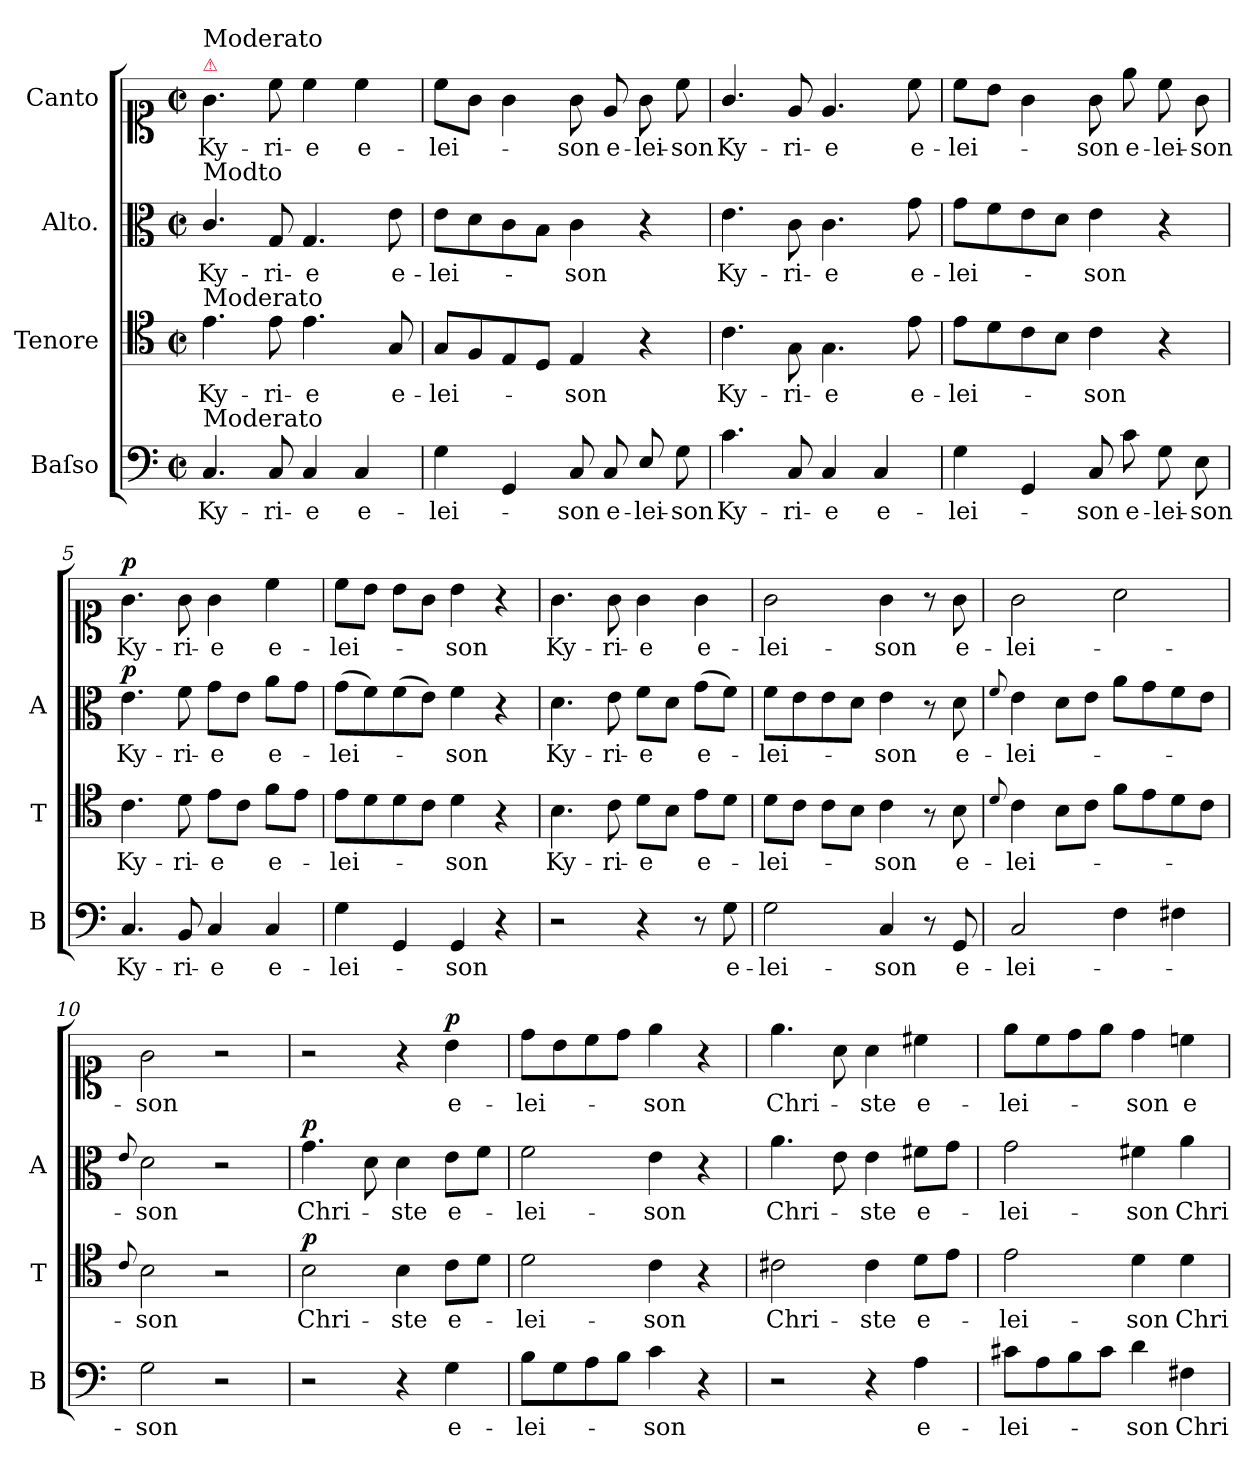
**kern	**text	**dynam	**kern	**text	**dynam	**kern	**text	**dynam	**kern	**text	**dynam
*part4	*part4	*part4	*part3	*part3	*part3	*part2	*part2	*part2	*part1	*part1	*part1
*staff4	*staff4	*staff4	*staff3	*staff3	*staff3	*staff2	*staff2	*staff2	*staff1	*staff1	*staff1
*I"Baſso	*	*	*I"Tenore	*	*	*I"Alto.	*	*	*I"Canto	*	*
*I'B	*	*	*I'T	*	*	*I'A	*	*	*	*	*
*clefF4	*	*	*clefC4	*	*	*clefC3	*	*	*clefC1	*	*
*k[]	*	*	*k[]	*	*	*k[]	*	*	*k[]	*	*
*M2/2	*	*	*M2/2	*	*	*M2/2	*	*	*M2/2	*	*
*met(c|)	*	*	*met(c|)	*	*	*met(c|)	*	*	*met(c|)	*	*
=1	=1	=1	=1	=1	=1	=1	=1	=1	=1	=1	=1
!	!	!	!	!	!	!	!	!	!LO:TX:a:color=crimson:t=⚠	!	!
!	!	!	!	!	!	!	!	!	!LO:TX:a:t=Moderato	!	!
!	!	!	!	!	!	!LO:TX:a:t=Modto	!	!	!	!	!
!	!	!	!LO:TX:a:t=Moderato	!	!	!	!	!	!	!	!
!LO:TX:a:t=Moderato	!	!	!	!	!	!	!	!	!	!	!
4.C/	Ky-	.	4.e\	Ky-	.	4.c/	Ky-	.	4.g\	Ky-	.
8C/	-ri-	.	8e\	-ri-	.	8G/	-ri-	.	8cc\	-ri-	.
4C/	-e	.	4.e\	-e	.	4.G/	-e	.	4cc\	-e	.
4C/	e-	.	.	.	.	.	.	.	4cc\	e-	.
.	.	.	8G/	e-	.	8e\	e-	.	.	.	.
=2	=2	=2	=2	=2	=2	=2	=2	=2	=2	=2	=2
4G\	-lei-	.	8G/L	-lei-	.	8e\L	-lei-	.	8cc\L	-lei-	.
.	.	.	8F/	.	.	8d\	.	.	8g\J	.	.
4GG/	.	.	8E/	.	.	8c\	.	.	4g\	.	.
.	.	.	8D/J	.	.	8B\J	.	.	.	.	.
8C/	-son	.	4E/	-son	.	4c\	-son	.	8g\	-son	.
8C/	e-	.	.	.	.	.	.	.	8e/	e-	.
8E/	-lei-	.	4r	.	.	4r	.	.	8g\	-lei-	.
8G\	-son	.	.	.	.	.	.	.	8cc\	-son	.
=3	=3	=3	=3	=3	=3	=3	=3	=3	=3	=3	=3
4.c\	Ky-	.	4.c\	Ky-	.	4.e\	Ky-	.	4.g/	Ky-	.
8C/	-ri-	.	8G\	-ri-	.	8c\	-ri-	.	8e/	-ri-	.
4C/	-e	.	4.G\	-e	.	4.c\	-e	.	4.e/	-e	.
4C/	e-	.	.	.	.	.	.	.	.	.	.
.	.	.	8e\	e-	.	8g\	e-	.	8cc\	e-	.
=4	=4	=4	=4	=4	=4	=4	=4	=4	=4	=4	=4
4G\	-lei-	.	8e\L	-lei-	.	8g\L	-lei-	.	8cc\L	-lei-	.
.	.	.	8d\	.	.	8f\	.	.	8b\J	.	.
4GG/	.	.	8c\	.	.	8e\	.	.	4g\	.	.
.	.	.	8B\J	.	.	8d\J	.	.	.	.	.
8C/	-son	.	4c\	-son	.	4e\	-son	.	8g\	-son	.
8c\	e-	.	.	.	.	.	.	.	8ee\	e-	.
8G\	-lei-	.	4r	.	.	4r	.	.	8cc\	-lei-	.
8E\	-son	.	.	.	.	.	.	.	8g\	-son	.
=5	=5	=5	=5	=5	=5	=5	=5	=5	=5	=5	=5
!	!	!LO:DY:a	!	!	!LO:DY:a	!	!	!LO:DY:a	!	!	!LO:DY:a
4.C/	Ky-	pia	4.c\	Ky-	pia	4.e\	Ky-	p	4.g\	Ky-	p
8BB/	-ri-	.	8d\	-ri-	.	8f\	-ri-	.	8g\	-ri-	.
4C/	-e	.	8e\L	-e	.	8g\L	-e	.	4g\	-e	.
.	.	.	8c\J	.	.	8e\J	.	.	.	.	.
4C/	e-	.	8f\L	e-	.	8a\L	e-	.	4cc\	e-	.
.	.	.	8e\J	.	.	8g\J	.	.	.	.	.
=6	=6	=6	=6	=6	=6	=6	=6	=6	=6	=6	=6
4G\	-lei-	.	8e\L	-lei-	.	(8g\L	-lei-	.	8cc\L	-lei-	.
.	.	.	8d\	.	.	8f\)	.	.	8b\J	.	.
4GG/	.	.	8d\	.	.	(8f\	.	.	8b\L	.	.
.	.	.	8c\J	.	.	8e\J)	.	.	8g\J	.	.
4GG/	-son	.	4d\	-son	.	4f\	-son	.	4b\	-son	.
4r	.	.	4r	.	.	4r	.	.	4r	.	.
=7	=7	=7	=7	=7	=7	=7	=7	=7	=7	=7	=7
2r	.	.	4.B\	Ky-	.	4.d\	Ky-	.	4.g\	Ky-	.
.	.	.	8c\	-ri-	.	8e\	-ri-	.	8g\	-ri-	.
4r	.	.	8d\L	-e	.	8f\L	-e	.	4g\	-e	.
.	.	.	8B\J	.	.	8d\J	.	.	.	.	.
8r	.	.	8e\L	e-	.	(8g\L	e-	.	4g\	e-	.
8G\	e-	.	8d\J	.	.	8f\J)	.	.	.	.	.
=8	=8	=8	=8	=8	=8	=8	=8	=8	=8	=8	=8
2G\	-lei-	.	8d\L	-lei-	.	8f\L	-lei-	.	2g\	-lei-	.
.	.	.	8c\J	.	.	8e\	.	.	.	.	.
.	.	.	8c\L	.	.	8e\	.	.	.	.	.
.	.	.	8B\J	.	.	8d\J	.	.	.	.	.
4C/	-son	.	4c\	-son	.	4e\	-son	.	4g\	-son	.
8r	.	.	8r	.	.	8r	.	.	8r	.	.
!	!	!LO:DY:a	!	!	!LO:DY:a	!	!	!LO:DY:a	!	!	!LO:DY:a
8GG/	e-	for	8B\	e-	for	8d\	e-	fo	8g\	e-	fo
=9	=9	=9	=9	=9	=9	=9	=9	=9	=9	=9	=9
.	.	.	8qqd/	.	.	8qqf/	.	.	.	.	.
2C/	-lei-	.	4c\	-lei-	.	4e\	-lei-	.	2g\	-lei-	.
.	.	.	8B\L	.	.	8d\L	.	.	.	.	.
.	.	.	8c\J	.	.	8e\J	.	.	.	.	.
4F\	.	.	8f\L	.	.	8a\L	.	.	2a\	.	.
.	.	.	8e\	.	.	8g\	.	.	.	.	.
4F#X\	.	.	8d\	.	.	8f\	.	.	.	.	.
.	.	.	8c\J	.	.	8e\J	.	.	.	.	.
=10	=10	=10	=10	=10	=10	=10	=10	=10	=10	=10	=10
.	.	.	8qqc/	.	.	8qqe/	.	.	.	.	.
2G\	-son	.	2B\	-son	.	2d\	-son	.	2g\	-son	.
2r	.	.	2r	.	.	2r	.	.	2r	.	.
=11	=11	=11	=11	=11	=11	=11	=11	=11	=11	=11	=11
!	!	!	!	!	!LO:DY:a	!	!	!LO:DY:a	!	!	!
2r	.	.	2B\	Chri-	p	4.g\	Chri-	p	2r	.	.
.	.	.	.	.	.	8d\	.	.	.	.	.
4r	.	.	4B\	-ste	.	4d\	-ste	.	4r	.	.
!	!	!LO:DY:a	!	!	!	!	!	!	!	!	!LO:DY:a
4G\	e-	pia	8c\L	e-	.	8e\L	e-	.	4b\	e-	p
.	.	.	8d\J	.	.	8f\J	.	.	.	.	.
=12	=12	=12	=12	=12	=12	=12	=12	=12	=12	=12	=12
8B\L	-lei-	.	2d\	-lei-	.	2f\	-lei-	.	8dd\L	-lei-	.
8G\	.	.	.	.	.	.	.	.	8b\	.	.
8A\	.	.	.	.	.	.	.	.	8cc\	.	.
8B\J	.	.	.	.	.	.	.	.	8dd\J	.	.
4c\	-son	.	4c\	-son	.	4e\	-son	.	4ee\	-son	.
4r	.	.	4r	.	.	4r	.	.	4r	.	.
=13	=13	=13	=13	=13	=13	=13	=13	=13	=13	=13	=13
2r	.	.	2c#X\	Chri-	.	4.a\	Chri-	.	4.ee\	Chri-	.
.	.	.	.	.	.	8e\	.	.	8a\	.	.
4r	.	.	4c#\	-ste	.	4e\	-ste	.	4a\	-ste	.
4A\	e-	.	8d\L	e-	.	8f#X\L	e-	.	4cc#X\	e-	.
.	.	.	8e\J	.	.	8g\J	.	.	.	.	.
=14	=14	=14	=14	=14	=14	=14	=14	=14	=14	=14	=14
8c#X\L	-lei-	.	2e\	-lei-	.	2g\	-lei-	.	8ee\L	-lei-	.
8A\	.	.	.	.	.	.	.	.	8cc\	.	.
8B\	.	.	.	.	.	.	.	.	8dd\	.	.
8c#\J	.	.	.	.	.	.	.	.	8ee\J	.	.
4d\	-son	.	4d\	-son	.	4f#X\	-son	.	4dd\	-son	.
4F#X\	Chri-	.	4d\	Chri-	.	4a\	Chri-	.	4ccn\	e-	.
=	=	=	=	=	=	=	=	=	=	=	=
*-	*-	*-	*-	*-	*-	*-	*-	*-	*-	*-	*-
